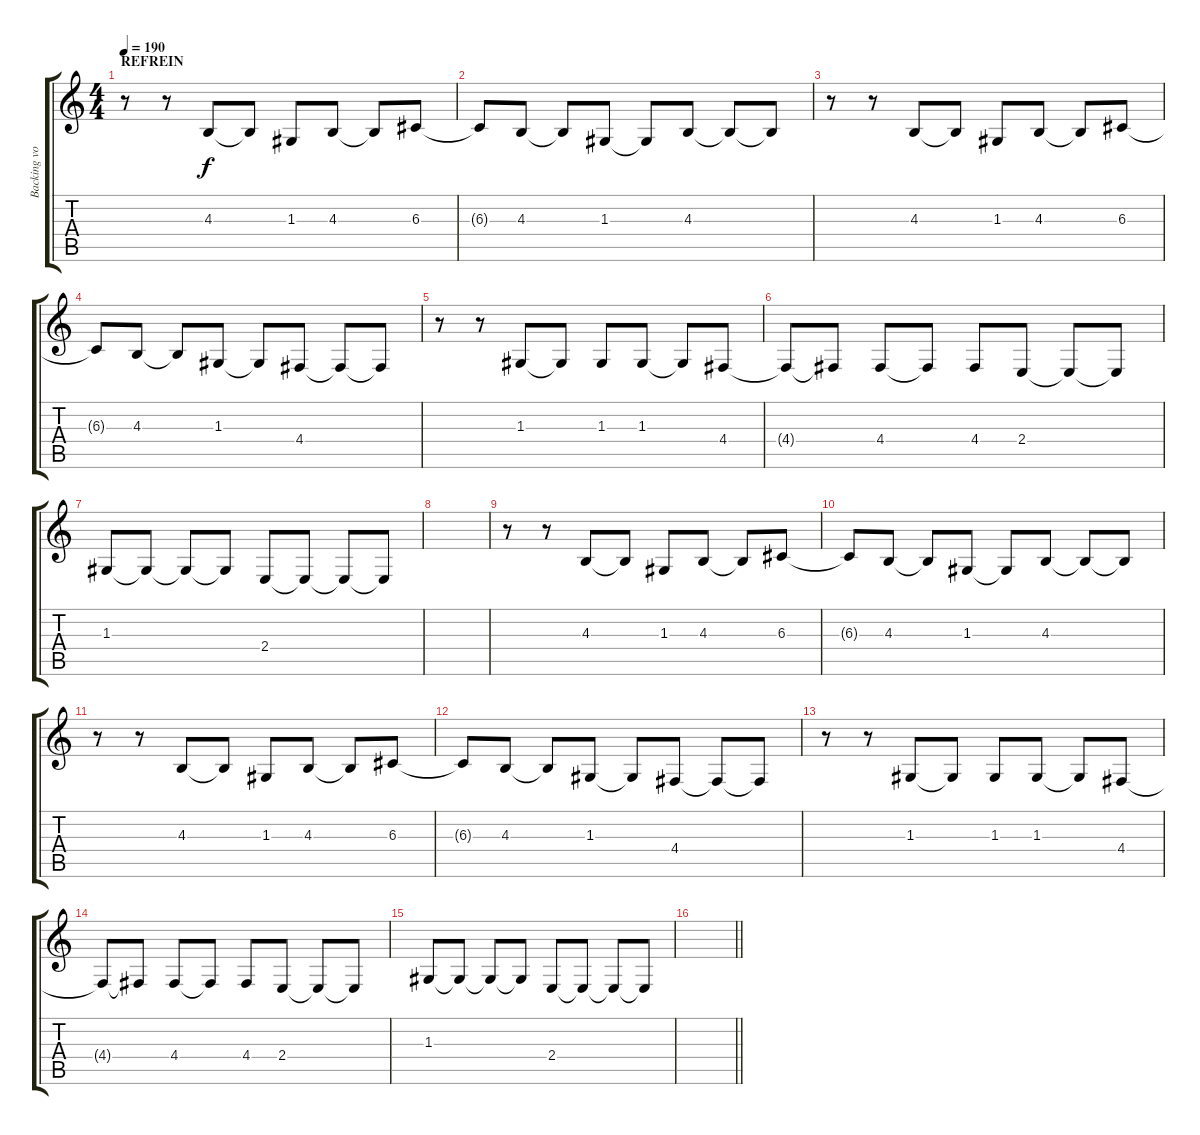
\track ("Backing vocals" "Backing vo") {instrument altosax}
\staff {score tabs}
\tuning (E4 B3 G3 D3 A2 E2) {hide}
\ts (4 4)
\section ("" "REFREIN")
\tempo 190
\clef g2
\ks c
r.8{dy f} r.8 4.3.8 4.3{t}.8 1.3.8 4.3.8 4.3{t}.8 6.3.8 |
6.3{t}.8 4.3.8 4.3{t}.8 1.3.8 1.3{t}.8 4.3.8 4.3{t}.8 4.3{t}.8 |
r.8 r.8 4.3.8 4.3{t}.8 1.3.8 4.3.8 4.3{t}.8 6.3.8 |
6.3{t}.8 4.3.8 4.3{t}.8 1.3.8 1.3{t}.8 4.4.8 4.4{t}.8 4.4{t}.8 |
r.8 r.8 1.3.8 1.3{t}.8 1.3.8 1.3.8 1.3{t}.8 4.4.8 |
4.4{t}.8 4.4{t}.8 4.4.8 4.4{t}.8 4.4.8 2.4.8 2.4{t}.8 2.4{t}.8 |
1.3.8 1.3{t}.8 1.3{t}.8 1.3{t}.8 2.4.8 2.4{t}.8 2.4{t}.8 2.4{t}.8 |
|
r.8 r.8 4.3.8 4.3{t}.8 1.3.8 4.3.8 4.3{t}.8 6.3.8 |
6.3{t}.8 4.3.8 4.3{t}.8 1.3.8 1.3{t}.8 4.3.8 4.3{t}.8 4.3{t}.8 |
r.8 r.8 4.3.8 4.3{t}.8 1.3.8 4.3.8 4.3{t}.8 6.3.8 |
6.3{t}.8 4.3.8 4.3{t}.8 1.3.8 1.3{t}.8 4.4.8 4.4{t}.8 4.4{t}.8 |
r.8 r.8 1.3.8 1.3{t}.8 1.3.8 1.3.8 1.3{t}.8 4.4.8 |
4.4{t}.8 4.4{t}.8 4.4.8 4.4{t}.8 4.4.8 2.4.8 2.4{t}.8 2.4{t}.8 |
1.3.8 1.3{t}.8 1.3{t}.8 1.3{t}.8 2.4.8 2.4{t}.8 2.4{t}.8 2.4{t}.8 |
\barLineRight lightlight
